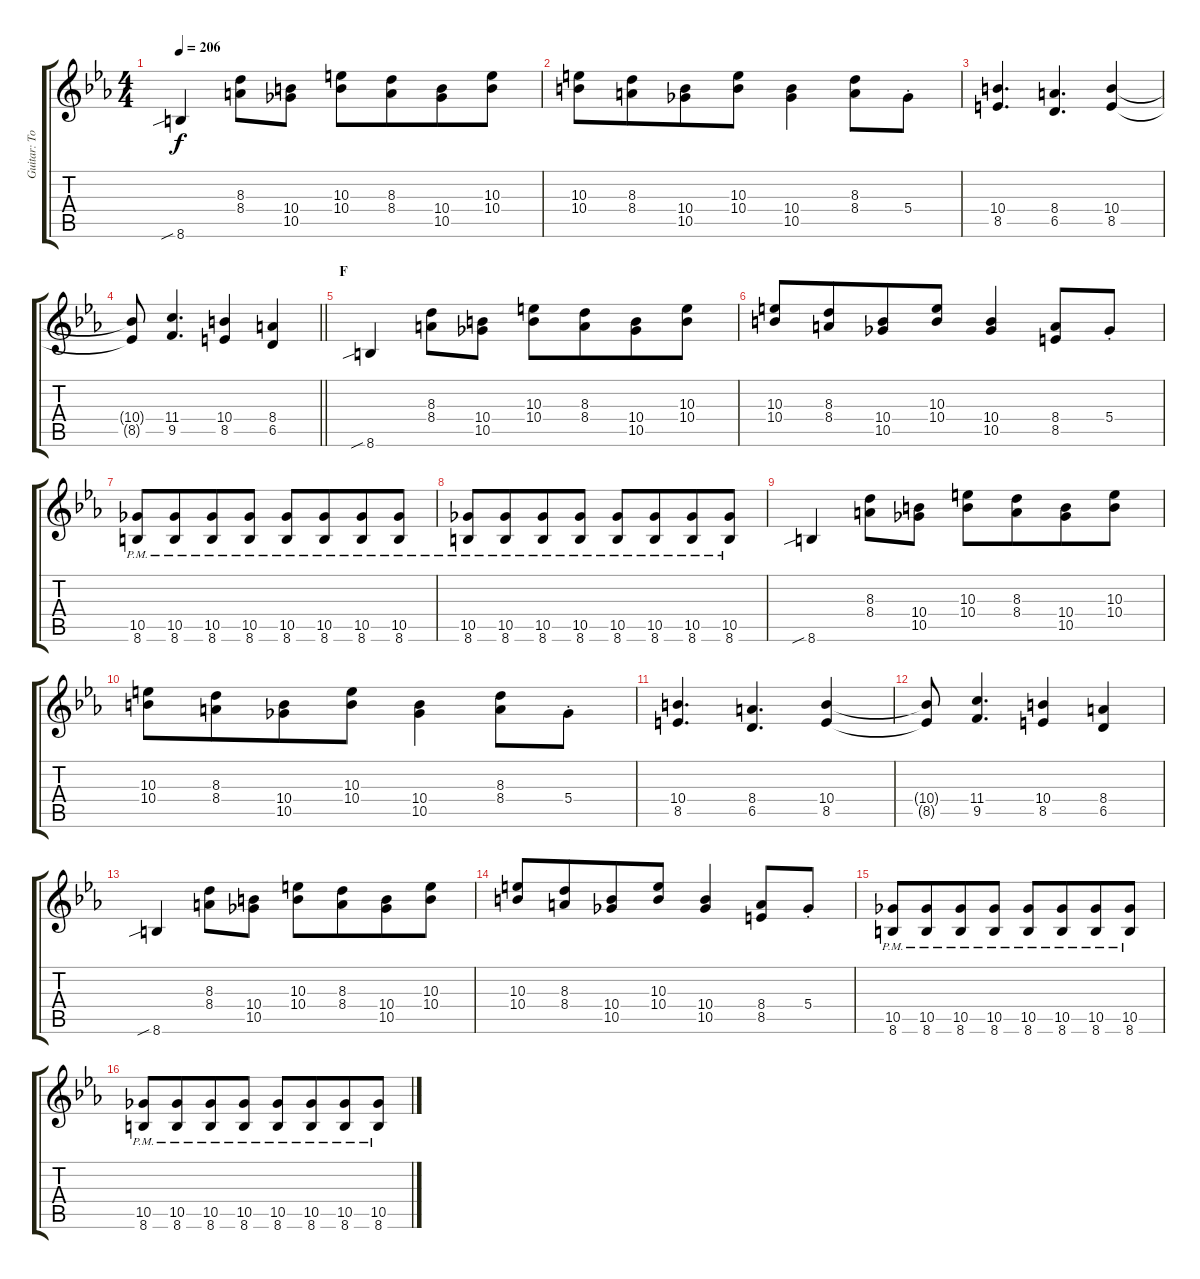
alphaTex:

\track ("Guitar: Tony" "Guitar: To") {instrument overdrivenguitar}
\staff {score tabs}
\tuning (Eb4 Bb3 Gb3 Db3 Ab2 Eb2) {hide}
\ts (4 4)
\tempo 206
\clef g2
\ks eb
8.6{sib}.4{dy f} (8.3 8.4).8 (10.4 10.5).8 (10.3 10.4).8 (8.3 8.4).8{beam merge} (10.4 10.5).8 (10.3 10.4).8 |
(10.3 10.4).8 (8.3 8.4).8{beam merge} (10.4 10.5).8 (10.3 10.4).8{beam merge} (10.4 10.5).4{beam merge} (8.3 8.4).8 5.4{st}.8 |
(10.4 8.5).4{d} (8.4 6.5).4{d} (10.4 8.5).4 |
\barLineRight lightlight
(10.4{t} 8.5{t}).8 (11.4 9.5).4{d} (10.4 8.5).4 (8.4 6.5).4 |
\section ("" "F")
8.6{sib}.4 (8.3 8.4).8 (10.4 10.5).8 (10.3 10.4).8 (8.3 8.4).8{beam merge} (10.4 10.5).8 (10.3 10.4).8 |
(10.3 10.4).8 (8.3 8.4).8{beam merge} (10.4 10.5).8 (10.3 10.4).8{beam merge} (10.4 10.5).4{beam merge} (8.4 8.5).8 5.4{st}.8 |
(10.5{pm} 8.6{pm}).8 (10.5{pm} 8.6{pm}).8{beam merge} (10.5{pm} 8.6{pm}).8 (10.5{pm} 8.6{pm}).8 (10.5{pm} 8.6{pm}).8 (10.5{pm} 8.6{pm}).8{beam merge} (10.5{pm} 8.6{pm}).8 (10.5{pm} 8.6{pm}).8 |
(10.5{pm} 8.6{pm}).8 (10.5{pm} 8.6{pm}).8{beam merge} (10.5{pm} 8.6{pm}).8 (10.5{pm} 8.6{pm}).8 (10.5{pm} 8.6{pm}).8 (10.5{pm} 8.6{pm}).8{beam merge} (10.5{pm} 8.6{pm}).8 (10.5{pm} 8.6{pm}).8 |
8.6{sib}.4 (8.3 8.4).8 (10.4 10.5).8 (10.3 10.4).8 (8.3 8.4).8{beam merge} (10.4 10.5).8 (10.3 10.4).8 |
(10.3 10.4).8 (8.3 8.4).8{beam merge} (10.4 10.5).8 (10.3 10.4).8{beam merge} (10.4 10.5).4{beam merge} (8.3 8.4).8 5.4{st}.8 |
(10.4 8.5).4{d} (8.4 6.5).4{d} (10.4 8.5).4 |
(10.4{t} 8.5{t}).8 (11.4 9.5).4{d} (10.4 8.5).4 (8.4 6.5).4 |
8.6{sib}.4 (8.3 8.4).8 (10.4 10.5).8 (10.3 10.4).8 (8.3 8.4).8{beam merge} (10.4 10.5).8 (10.3 10.4).8 |
(10.3 10.4).8 (8.3 8.4).8{beam merge} (10.4 10.5).8 (10.3 10.4).8{beam merge} (10.4 10.5).4{beam merge} (8.4 8.5).8 5.4{st}.8 |
(10.5{pm} 8.6{pm}).8 (10.5{pm} 8.6{pm}).8{beam merge} (10.5{pm} 8.6{pm}).8 (10.5{pm} 8.6{pm}).8 (10.5{pm} 8.6{pm}).8 (10.5{pm} 8.6{pm}).8{beam merge} (10.5{pm} 8.6{pm}).8 (10.5{pm} 8.6{pm}).8 |
(10.5{pm} 8.6{pm}).8 (10.5{pm} 8.6{pm}).8{beam merge} (10.5{pm} 8.6{pm}).8 (10.5{pm} 8.6{pm}).8 (10.5{pm} 8.6{pm}).8 (10.5{pm} 8.6{pm}).8{beam merge} (10.5{pm} 8.6{pm}).8 (10.5{pm} 8.6{pm}).8
